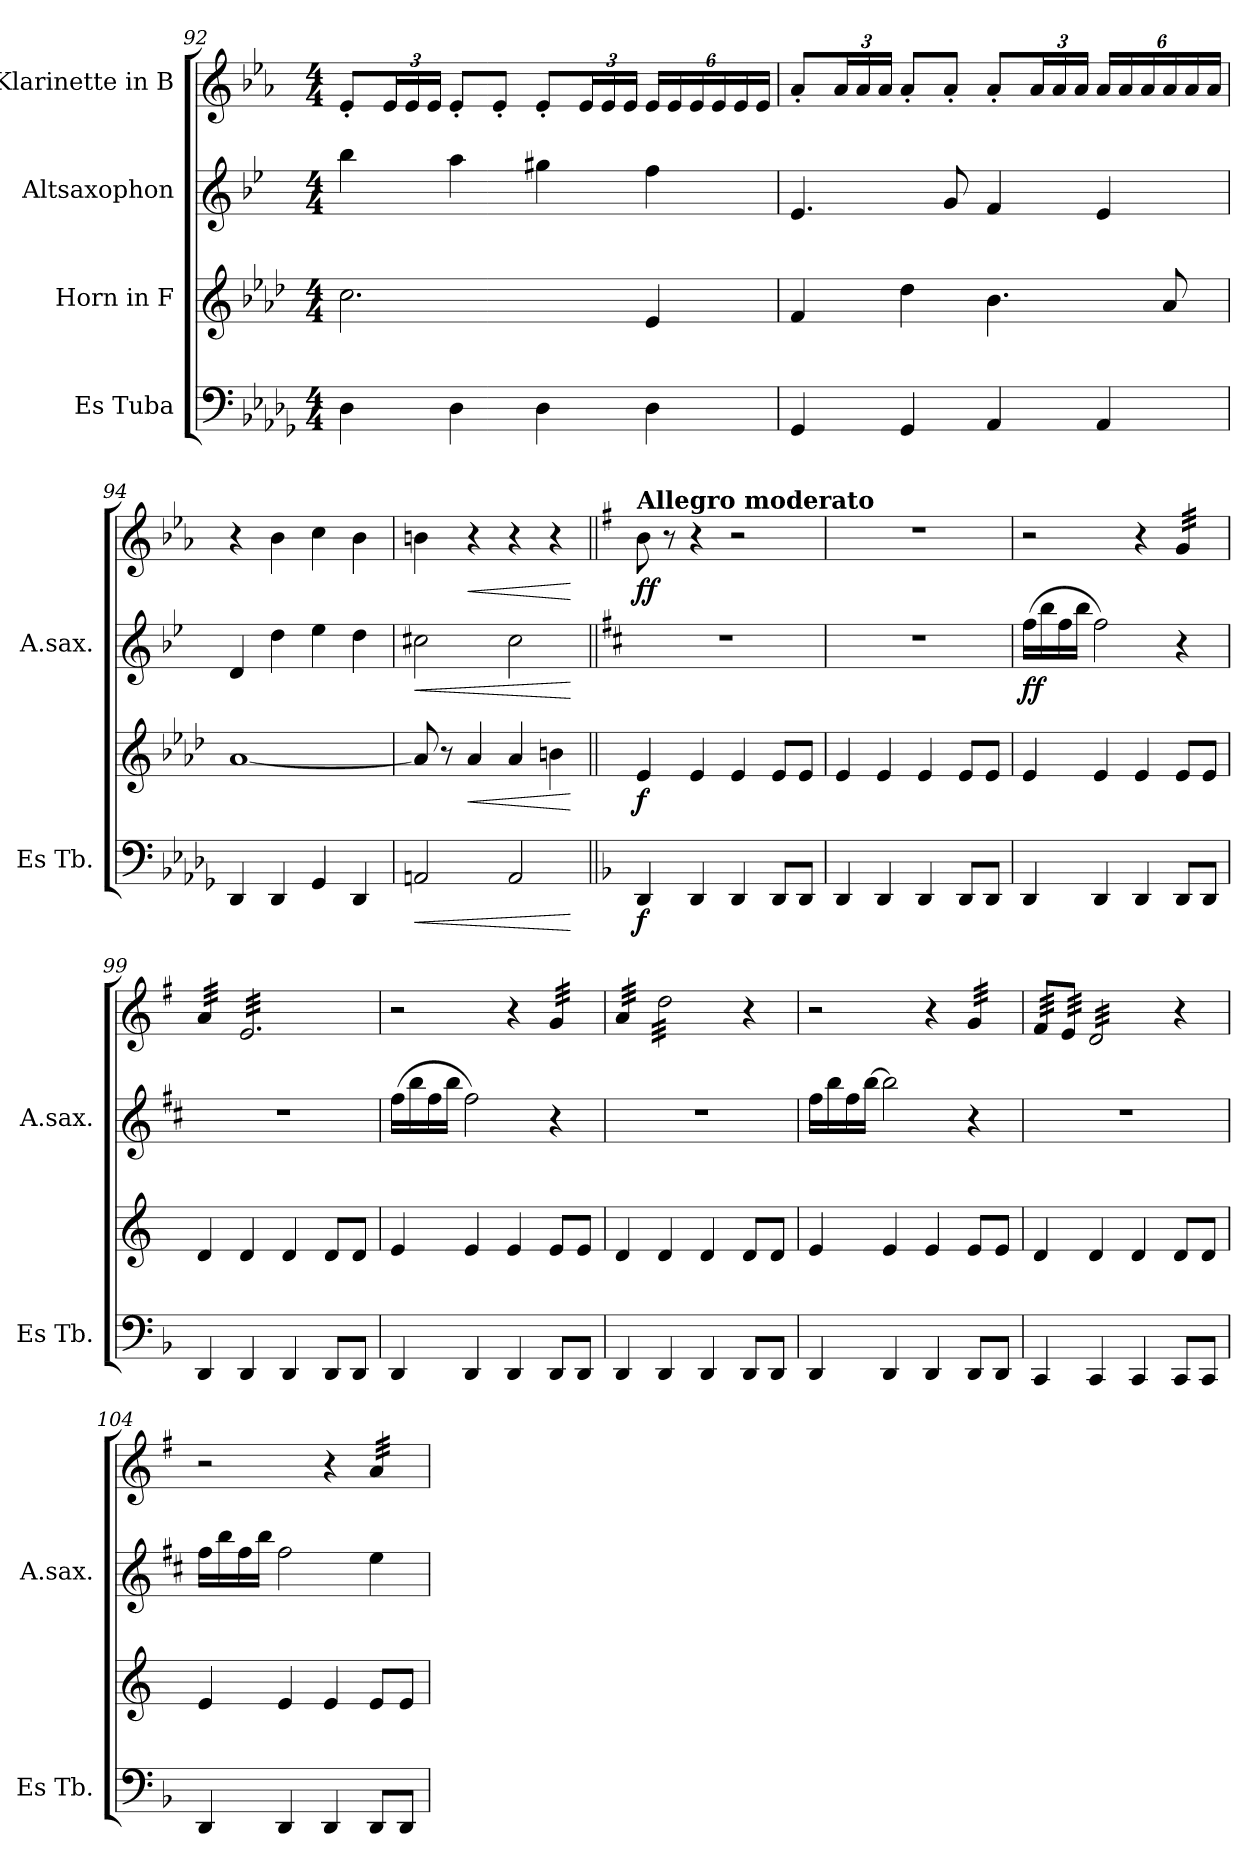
**kern	**dynam	**kern	**dynam	**kern	**dynam	**kern	**dynam
*part4	*part4	*part3	*part3	*part2	*part2	*part1	*part1
*staff4	*staff4	*staff3	*staff3	*staff2	*staff2	*staff1	*staff1
*I"Es Tuba	*	*I"Horn in F	*	*I"Altsaxophon	*	*I"Klarinette in B	*
*I'Es Tb.	*	*	*	*I'A.sax.	*	*	*
*clefF4	*	*clefG2	*	*clefG2	*	*clefG2	*
*	*	*ITrd4c7	*	*ITrd5c9	*	*ITrd1c2	*
*k[b-e-a-d-g-]	*	*k[b-e-a-d-g-]	*	*k[b-e-a-d-g-]	*	*k[b-e-a-d-g-]	*
*M4/4	*	*M4/4	*	*M4/4	*	*M4/4	*
=92	=92	=92	=92	=92	=92	=92	=92
4D-\	.	2.f\	.	4dd-\	.	8d-'/L	.
*	*	*	*	*	*	*Xbrackettup	*
.	.	.	.	.	.	24d-/L	.
.	.	.	.	.	.	24d-/	.
.	.	.	.	.	.	24d-/JJ	.
4D-\	.	.	.	4cc\	.	8d-'/L	.
.	.	.	.	.	.	8d-'/J	.
4D-\	.	.	.	4bn\	.	8d-'/L	.
.	.	.	.	.	.	24d-/L	.
.	.	.	.	.	.	24d-/	.
.	.	.	.	.	.	24d-/JJ	.
4D-\	.	4A-/	.	4a-\	.	24d-/LL	.
.	.	.	.	.	.	24d-/	.
.	.	.	.	.	.	24d-/	.
.	.	.	.	.	.	24d-/	.
.	.	.	.	.	.	24d-/	.
.	.	.	.	.	.	24d-/JJ	.
!!LO:LB:g=z
=93	=93	=93	=93	=93	=93	=93	=93
4GG-/	.	4B-/	.	4.G-/	.	8g-'/L	.
.	.	.	.	.	.	24g-/L	.
.	.	.	.	.	.	24g-/	.
.	.	.	.	.	.	24g-/JJ	.
4GG-/	.	4g-\	.	.	.	8g-'/L	.
.	.	.	.	8B-/	.	8g-'/J	.
4AA-/	.	4.e-\	.	4A-/	.	8g-'/L	.
.	.	.	.	.	.	24g-/L	.
.	.	.	.	.	.	24g-/	.
.	.	.	.	.	.	24g-/JJ	.
4AA-/	.	.	.	4G-/	.	24g-/LL	.
.	.	.	.	.	.	24g-/	.
.	.	.	.	.	.	24g-/	.
.	.	8d-/	.	.	.	24g-/	.
.	.	.	.	.	.	24g-/	.
.	.	.	.	.	.	24g-/JJ	.
=94	=94	=94	=94	=94	=94	=94	=94
4DD-/	.	[1d-	.	4F/	.	4r	.
4DD-/	.	.	.	4f\	.	4a-\	.
4GG-/	.	.	.	4g-\	.	4b-\	.
4DD-/	.	.	.	4f\	.	4a-\	.
=95	=95	=95	=95	=95	=95	=95	=95
!	!LO:HP:b	!	!	!	!LO:HP:b	!	!
2AAn/	<	8d-/]	.	2en\	<	4an\	.
.	.	8r	.	.	.	.	.
!	!	!	!LO:HP:b	!	!	!	!LO:HP:b
.	.	4d-/	<	.	.	4r	<
2AA/	.	4d-/	.	2e\	.	4r	.
.	.	4en\	.	.	.	4r	.
.	[	.	[	.	[	.	[
=96||	=96||	=96||	=96||	=96||	=96||	=96||	=96||
*k[b-]	*	*k[b-]	*	*k[b-]	*	*k[b-]	*
!	!	!	!	!	!	!LO:TX:a:B:t=Allegro moderato	!
!	!LO:DY:b	!	!LO:DY:b	!	!	!	!LO:DY:b
4DD/	f	4A/	f	1r	.	8a\	ff
.	.	.	.	.	.	8r	.
4DD/	.	4A/	.	.	.	4r	.
4DD/	.	4A/	.	.	.	2r	.
8DD/L	.	8A/L	.	.	.	.	.
8DD/J	.	8A/J	.	.	.	.	.
!!LO:PB:g=z
=97	=97	=97	=97	=97	=97	=97	=97
4DD/	.	4A/	.	1r	.	1r	.
4DD/	.	4A/	.	.	.	.	.
4DD/	.	4A/	.	.	.	.	.
8DD/L	.	8A/L	.	.	.	.	.
8DD/J	.	8A/J	.	.	.	.	.
=98	=98	=98	=98	=98	=98	=98	=98
!	!	!	!	!	!LO:DY:b	!	!
4DD/	.	4A/	.	(<16a\LL	ff	2r	.
.	.	.	.	16dd\	.	.	.
.	.	.	.	16a\	.	.	.
.	.	.	.	16dd\JJ	.	.	.
4DD/	.	4A/	.	2a\)	.	.	.
4DD/	.	4A/	.	.	.	4r	.
!	!	!	!	!	!	!LO:TX:a:t=flt.	!
*	*	*	*	*	*	*tremolo	*
8DD/L	.	8A/L	.	4r	.	32f/LLL	.
.	.	.	.	.	.	32f/	.
.	.	.	.	.	.	32f/	.
.	.	.	.	.	.	32f/	.
8DD/J	.	8A/J	.	.	.	32f/	.
.	.	.	.	.	.	32f/	.
.	.	.	.	.	.	32f/	.
.	.	.	.	.	.	32f/JJJ	.
=99	=99	=99	=99	=99	=99	=99	=99
4DD/	.	4G/	.	1r	.	32g/LLL	.
.	.	.	.	.	.	32g/	.
.	.	.	.	.	.	32g/	.
.	.	.	.	.	.	32g/	.
.	.	.	.	.	.	32g/	.
.	.	.	.	.	.	32g/	.
.	.	.	.	.	.	32g/	.
.	.	.	.	.	.	32g/JJJ	.
4DD/	.	4G/	.	.	.	32d/LLL	.
.	.	.	.	.	.	32d/	.
.	.	.	.	.	.	32d/	.
.	.	.	.	.	.	32d/	.
.	.	.	.	.	.	32d/	.
.	.	.	.	.	.	32d/	.
.	.	.	.	.	.	32d/	.
.	.	.	.	.	.	32d/	.
4DD/	.	4G/	.	.	.	32d/	.
.	.	.	.	.	.	32d/	.
.	.	.	.	.	.	32d/	.
.	.	.	.	.	.	32d/	.
.	.	.	.	.	.	32d/	.
.	.	.	.	.	.	32d/	.
.	.	.	.	.	.	32d/	.
.	.	.	.	.	.	32d/	.
8DD/L	.	8G/L	.	.	.	32d/	.
.	.	.	.	.	.	32d/	.
.	.	.	.	.	.	32d/	.
.	.	.	.	.	.	32d/	.
8DD/J	.	8G/J	.	.	.	32d/	.
.	.	.	.	.	.	32d/	.
.	.	.	.	.	.	32d/	.
.	.	.	.	.	.	32d/JJJ	.
=100	=100	=100	=100	=100	=100	=100	=100
4DD/	.	4A/	.	(<16a\LL	.	2r	.
.	.	.	.	16dd\	.	.	.
.	.	.	.	16a\	.	.	.
.	.	.	.	16dd\JJ	.	.	.
4DD/	.	4A/	.	2a\)	.	.	.
4DD/	.	4A/	.	.	.	4r	.
8DD/L	.	8A/L	.	4r	.	32f/LLL	.
.	.	.	.	.	.	32f/	.
.	.	.	.	.	.	32f/	.
.	.	.	.	.	.	32f/	.
8DD/J	.	8A/J	.	.	.	32f/	.
.	.	.	.	.	.	32f/	.
.	.	.	.	.	.	32f/	.
.	.	.	.	.	.	32f/JJJ	.
=101	=101	=101	=101	=101	=101	=101	=101
4DD/	.	4G/	.	1r	.	32g/LLL	.
.	.	.	.	.	.	32g/	.
.	.	.	.	.	.	32g/	.
.	.	.	.	.	.	32g/	.
.	.	.	.	.	.	32g/	.
.	.	.	.	.	.	32g/	.
.	.	.	.	.	.	32g/	.
.	.	.	.	.	.	32g/JJJ	.
4DD/	.	4G/	.	.	.	32cc\LLL	.
.	.	.	.	.	.	32cc\	.
.	.	.	.	.	.	32cc\	.
.	.	.	.	.	.	32cc\	.
.	.	.	.	.	.	32cc\	.
.	.	.	.	.	.	32cc\	.
.	.	.	.	.	.	32cc\	.
.	.	.	.	.	.	32cc\	.
4DD/	.	4G/	.	.	.	32cc\	.
.	.	.	.	.	.	32cc\	.
.	.	.	.	.	.	32cc\	.
.	.	.	.	.	.	32cc\	.
.	.	.	.	.	.	32cc\	.
.	.	.	.	.	.	32cc\	.
.	.	.	.	.	.	32cc\	.
.	.	.	.	.	.	32cc\JJJ	.
8DD/L	.	8G/L	.	.	.	4r	.
8DD/J	.	8G/J	.	.	.	.	.
!!LO:LB:g=z
=102	=102	=102	=102	=102	=102	=102	=102
4DD/	.	4A/	.	16a\LL	.	2r	.
.	.	.	.	16dd\	.	.	.
.	.	.	.	16a\	.	.	.
.	.	.	.	[16dd\JJ	.	.	.
4DD/	.	4A/	.	2dd\]	.	.	.
4DD/	.	4A/	.	.	.	4r	.
8DD/L	.	8A/L	.	4r	.	32f/LLL	.
.	.	.	.	.	.	32f/	.
.	.	.	.	.	.	32f/	.
.	.	.	.	.	.	32f/	.
8DD/J	.	8A/J	.	.	.	32f/	.
.	.	.	.	.	.	32f/	.
.	.	.	.	.	.	32f/	.
.	.	.	.	.	.	32f/JJJ	.
=103	=103	=103	=103	=103	=103	=103	=103
4CC/	.	4G/	.	1r	.	64e/LLLL	.
.	.	.	.	.	.	64e/	.
.	.	.	.	.	.	64e/	.
.	.	.	.	.	.	64e/	.
.	.	.	.	.	.	64e/	.
.	.	.	.	.	.	64e/	.
.	.	.	.	.	.	64e/	.
.	.	.	.	.	.	64e/	.
.	.	.	.	.	.	64d/	.
.	.	.	.	.	.	64d/	.
.	.	.	.	.	.	64d/	.
.	.	.	.	.	.	64d/	.
.	.	.	.	.	.	64d/	.
.	.	.	.	.	.	64d/	.
.	.	.	.	.	.	64d/	.
.	.	.	.	.	.	64d/JJJJ	.
4CC/	.	4G/	.	.	.	32c/LLL	.
.	.	.	.	.	.	32c/	.
.	.	.	.	.	.	32c/	.
.	.	.	.	.	.	32c/	.
.	.	.	.	.	.	32c/	.
.	.	.	.	.	.	32c/	.
.	.	.	.	.	.	32c/	.
.	.	.	.	.	.	32c/	.
4CC/	.	4G/	.	.	.	32c/	.
.	.	.	.	.	.	32c/	.
.	.	.	.	.	.	32c/	.
.	.	.	.	.	.	32c/	.
.	.	.	.	.	.	32c/	.
.	.	.	.	.	.	32c/	.
.	.	.	.	.	.	32c/	.
.	.	.	.	.	.	32c/JJJ	.
8CC/L	.	8G/L	.	.	.	4r	.
8CC/J	.	8G/J	.	.	.	.	.
=104	=104	=104	=104	=104	=104	=104	=104
4DD/	.	4A/	.	16a\LL	.	2r	.
.	.	.	.	16dd\	.	.	.
.	.	.	.	16a\	.	.	.
.	.	.	.	16dd\JJ	.	.	.
4DD/	.	4A/	.	2a\	.	.	.
4DD/	.	4A/	.	.	.	4r	.
8DD/L	.	8A/L	.	4g\	.	32g/LLL	.
.	.	.	.	.	.	32g/	.
.	.	.	.	.	.	32g/	.
.	.	.	.	.	.	32g/	.
8DD/J	.	8A/J	.	.	.	32g/	.
.	.	.	.	.	.	32g/	.
.	.	.	.	.	.	32g/	.
.	.	.	.	.	.	32g/JJJ	.
*	*	*	*	*	*	*Xtremolo	*
=	=	=	=	=	=	=	=
*-	*-	*-	*-	*-	*-	*-	*-
